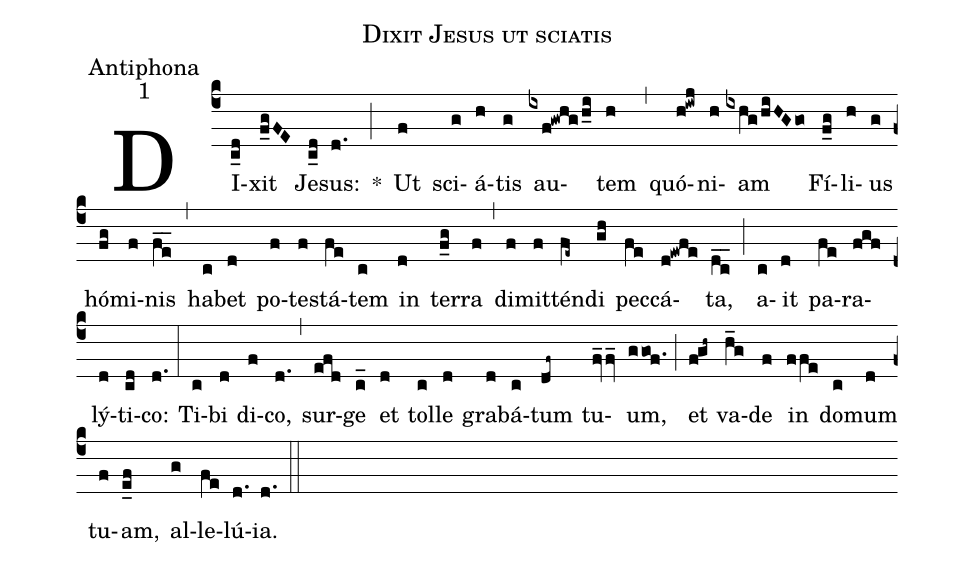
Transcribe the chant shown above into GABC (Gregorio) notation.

name:Dixit Jesus ut sciatis;
office-part:Antiphona;
mode:1;
%%
(c4)
DI(c_d)xit(f_gFE) Je(c_d)sus:(d.) *(;)
Ut(f) sci(g)á(h)tis(g) au(ixf!gwhg/h_i)tem(h) (,)
quó(h!iwj)ni(h)am(ixhg/hiHGgo) Fí(f_g)li(h)us(g) hó(fg)mi(f)nis(fe__) (,)
ha(c)bet(d) po(f)te(f)stá(fe)tem(c) in(d) ter(f_g)ra(f) (,)
di(f)mit(f)tén(fe~)di(gh) pec(fe)cá(d!ewfe)ta,(dc__) (;)
a(c)it(d) pa(fe)ra(fgf)lý(d)ti(cd)co:(d.) (:)
Ti(c)bi(d) di(f)co,(d.) (,)
sur(efd)ge(c_) et(d) tol(c)le(d) gra(d)bá(c)tum(df~) tu(fv_fv_)um,(ggof.) (;)
et(fgh~) va(h_g)de(f) in(ffe) do(c)mum(d) tu(f)am,(e_f) al(g)le(fe)lú(d.)ia.(d.) (::)
